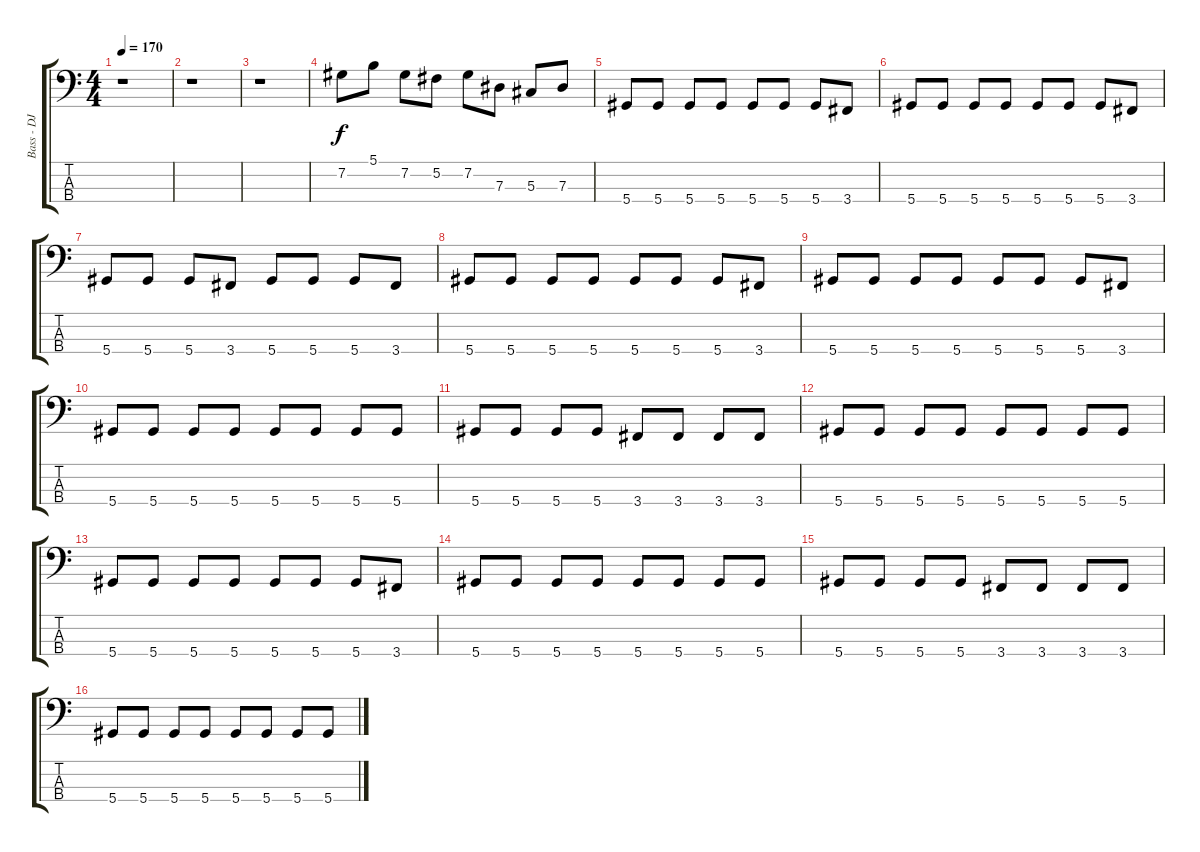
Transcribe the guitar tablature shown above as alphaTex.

\track ("Bass - DJ" "Bass - DJ") {instrument electricbassfinger}
\staff {score tabs}
\tuning (Gb2 Db2 Ab1 Eb1) {hide}
\ts (4 4)
\tempo 170
\clef f4
\ks c
r.1{dy f} |
r.1 |
r.1 |
7.2.8 5.1.8 7.2.8 5.2.8 7.2.8 7.3.8 5.3.8 7.3.8 |
5.4.8 5.4.8 5.4.8 5.4.8 5.4.8 5.4.8 5.4.8 3.4.8 |
5.4.8 5.4.8 5.4.8 5.4.8 5.4.8 5.4.8 5.4.8 3.4.8 |
5.4.8 5.4.8 5.4.8 3.4.8 5.4.8 5.4.8 5.4.8 3.4.8 |
5.4.8 5.4.8 5.4.8 5.4.8 5.4.8 5.4.8 5.4.8 3.4.8 |
5.4.8 5.4.8 5.4.8 5.4.8 5.4.8 5.4.8 5.4.8 3.4.8 |
5.4.8 5.4.8 5.4.8 5.4.8 5.4.8 5.4.8 5.4.8 5.4.8 |
5.4.8 5.4.8 5.4.8 5.4.8 3.4.8 3.4.8 3.4.8 3.4.8 |
5.4.8 5.4.8 5.4.8 5.4.8 5.4.8 5.4.8 5.4.8 5.4.8 |
5.4.8 5.4.8 5.4.8 5.4.8 5.4.8 5.4.8 5.4.8 3.4.8 |
5.4.8 5.4.8 5.4.8 5.4.8 5.4.8 5.4.8 5.4.8 5.4.8 |
5.4.8 5.4.8 5.4.8 5.4.8 3.4.8 3.4.8 3.4.8 3.4.8 |
5.4.8 5.4.8 5.4.8 5.4.8 5.4.8 5.4.8 5.4.8 5.4.8
